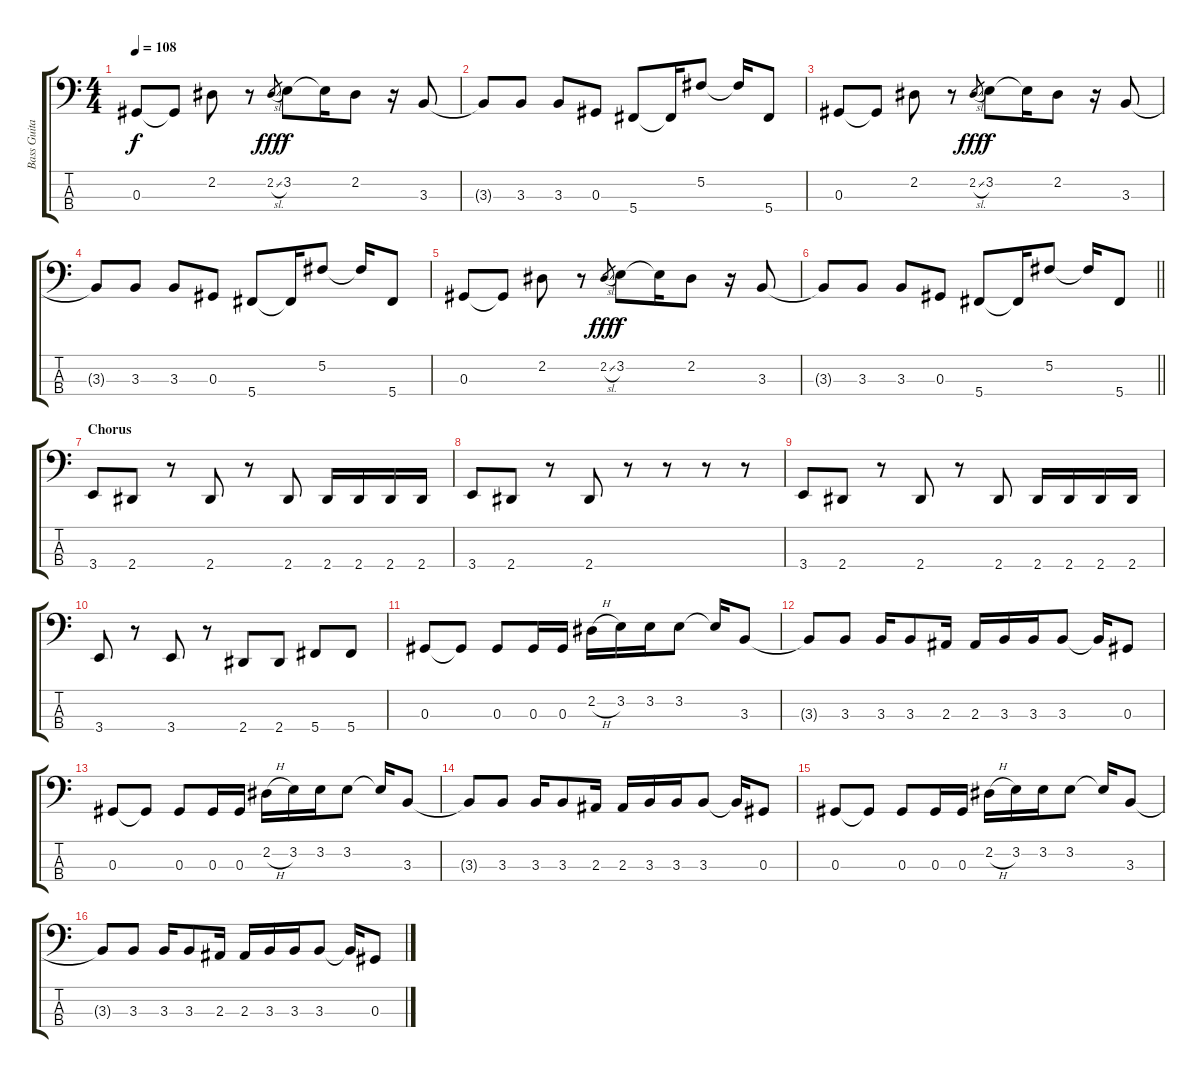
\track ("Bass Guitar - Pheonix" "Bass Guita") {instrument electricbassfinger}
\staff {score tabs}
\tuning (Gb2 Db2 Ab1 Db1) {hide}
\ts (4 4)
\tempo 108
\clef f4
\ks c
0.3.8{dy f} 0.3{t}.8 2.2.8 r.8 2.2{sl}.8{gr dy fff} 3.2.8{dy f} 3.2{t}.16 2.2.8 r.16 3.3.8 |
3.3{t}.8 3.3.8 3.3.8 0.3.8 5.4.8 5.4{t}.16 5.2.8 5.2{t}.16 5.4.8 |
0.3.8 0.3{t}.8 2.2.8 r.8 2.2{sl}.8{gr dy fff} 3.2.8{dy f} 3.2{t}.16 2.2.8 r.16 3.3.8 |
3.3{t}.8 3.3.8 3.3.8 0.3.8 5.4.8 5.4{t}.16 5.2.8 5.2{t}.16 5.4.8 |
0.3.8 0.3{t}.8 2.2.8 r.8 2.2{sl}.8{gr dy fff} 3.2.8{dy f} 3.2{t}.16 2.2.8 r.16 3.3.8 |
\barLineRight lightlight
3.3{t}.8 3.3.8 3.3.8 0.3.8 5.4.8 5.4{t}.16 5.2.8 5.2{t}.16 5.4.8 |
\section ("" "Chorus")
3.4.8 2.4.8 r.8 2.4.8 r.8 2.4.8 2.4.16 2.4.16 2.4.16 2.4.16 |
3.4.8 2.4.8 r.8 2.4.8 r.8 r.8 r.8 r.8 |
3.4.8 2.4.8 r.8 2.4.8 r.8 2.4.8 2.4.16 2.4.16 2.4.16 2.4.16 |
3.4.8 r.8 3.4.8 r.8 2.4.8 2.4.8 5.4.8 5.4.8 |
0.3.8 0.3{t}.8 0.3.8 0.3.16 0.3.16 2.2{h}.16 3.2.16 3.2.16 3.2.8 3.2{t}.16 3.3.8 |
3.3{t}.8 3.3.8 3.3.16 3.3.8 2.3.16 2.3.16 3.3.16 3.3.16 3.3.8 3.3{t}.16 0.3.8 |
0.3.8 0.3{t}.8 0.3.8 0.3.16 0.3.16 2.2{h}.16 3.2.16 3.2.16 3.2.8 3.2{t}.16 3.3.8 |
3.3{t}.8 3.3.8 3.3.16 3.3.8 2.3.16 2.3.16 3.3.16 3.3.16 3.3.8 3.3{t}.16 0.3.8 |
0.3.8 0.3{t}.8 0.3.8 0.3.16 0.3.16 2.2{h}.16 3.2.16 3.2.16 3.2.8 3.2{t}.16 3.3.8 |
3.3{t}.8 3.3.8 3.3.16 3.3.8 2.3.16 2.3.16 3.3.16 3.3.16 3.3.8 3.3{t}.16 0.3.8
